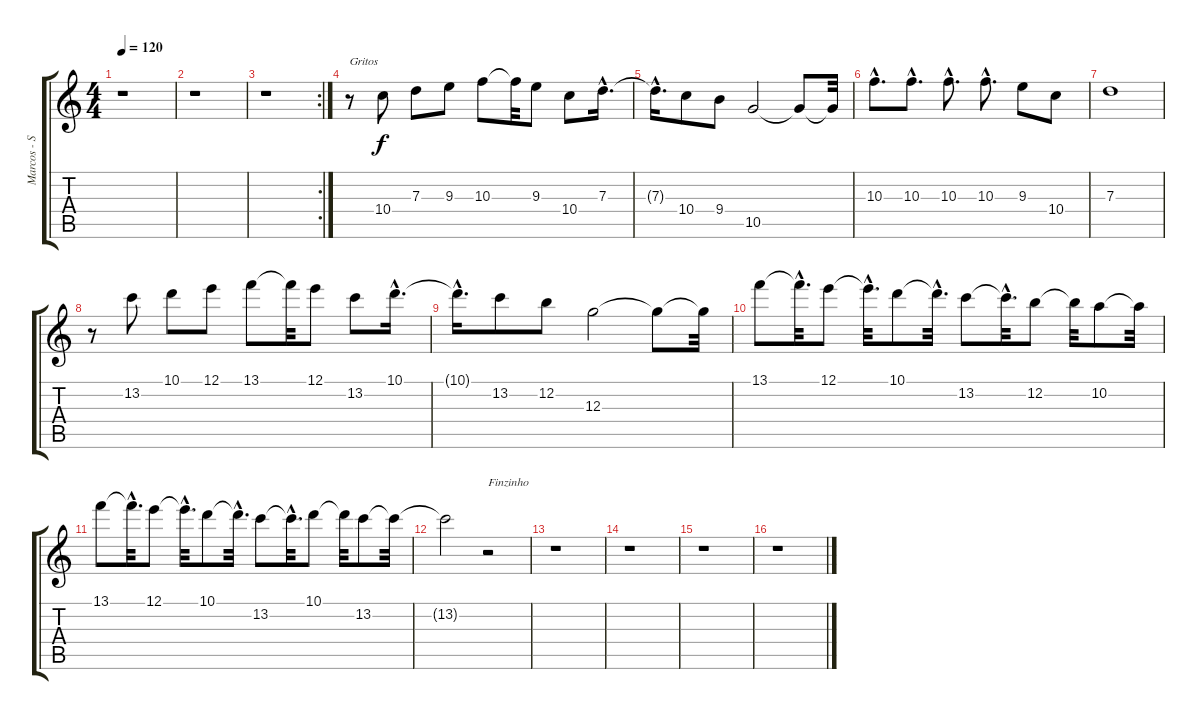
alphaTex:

\track ("Marcos - Solos" "Marcos - S") {instrument distortionguitar}
\staff {score tabs}
\tuning (E4 B3 G3 D3 A2 E2) {hide}
\ts (4 4)
\tempo 120
\clef g2
\ks c
r.1{dy f} |
r.1 |
\rc 2
r.1 |
r.8{txt "Gritos"} 10.4.8 7.3.8 9.3.8 10.3.8 10.3{t}.32 9.3.8 10.4.8 7.3{hac}.16{d} |
7.3{hac t}.16{d} 10.4.8 9.4.8 10.5.2 10.5{t}.8 10.5{t}.32 |
10.3{hac}.8{d} 10.3{hac}.8{d} 10.3{hac}.8{d} 10.3{hac}.8{d} 9.3.8 10.4.8 |
7.3.1 |
r.8 13.2.8 10.1.8 12.1.8 13.1.8 13.1{t}.32 12.1.8 13.2.8 10.1{hac}.16{d} |
10.1{hac t}.16{d} 13.2.8 12.2.8 12.3.2 12.3{t}.8 12.3{t}.32 |
13.1.8 13.1{hac t}.32{d} 12.1.8 12.1{hac t}.32{d} 10.1.8 10.1{hac t}.32{d} 13.2.8 13.2{hac t}.32{d} 12.2.8 12.2{t}.32 10.2.8 10.2{t}.32 |
13.1.8 13.1{hac t}.32{d} 12.1.8 12.1{hac t}.32{d} 10.1.8 10.1{hac t}.32{d} 13.2.8 13.2{hac t}.32{d} 10.1.8 10.1{t}.32 13.2.8 13.2{t}.32 |
13.2{t}.2 r.2{txt "Finzinho"} |
r.1 |
r.1 |
r.1 |
r.1
